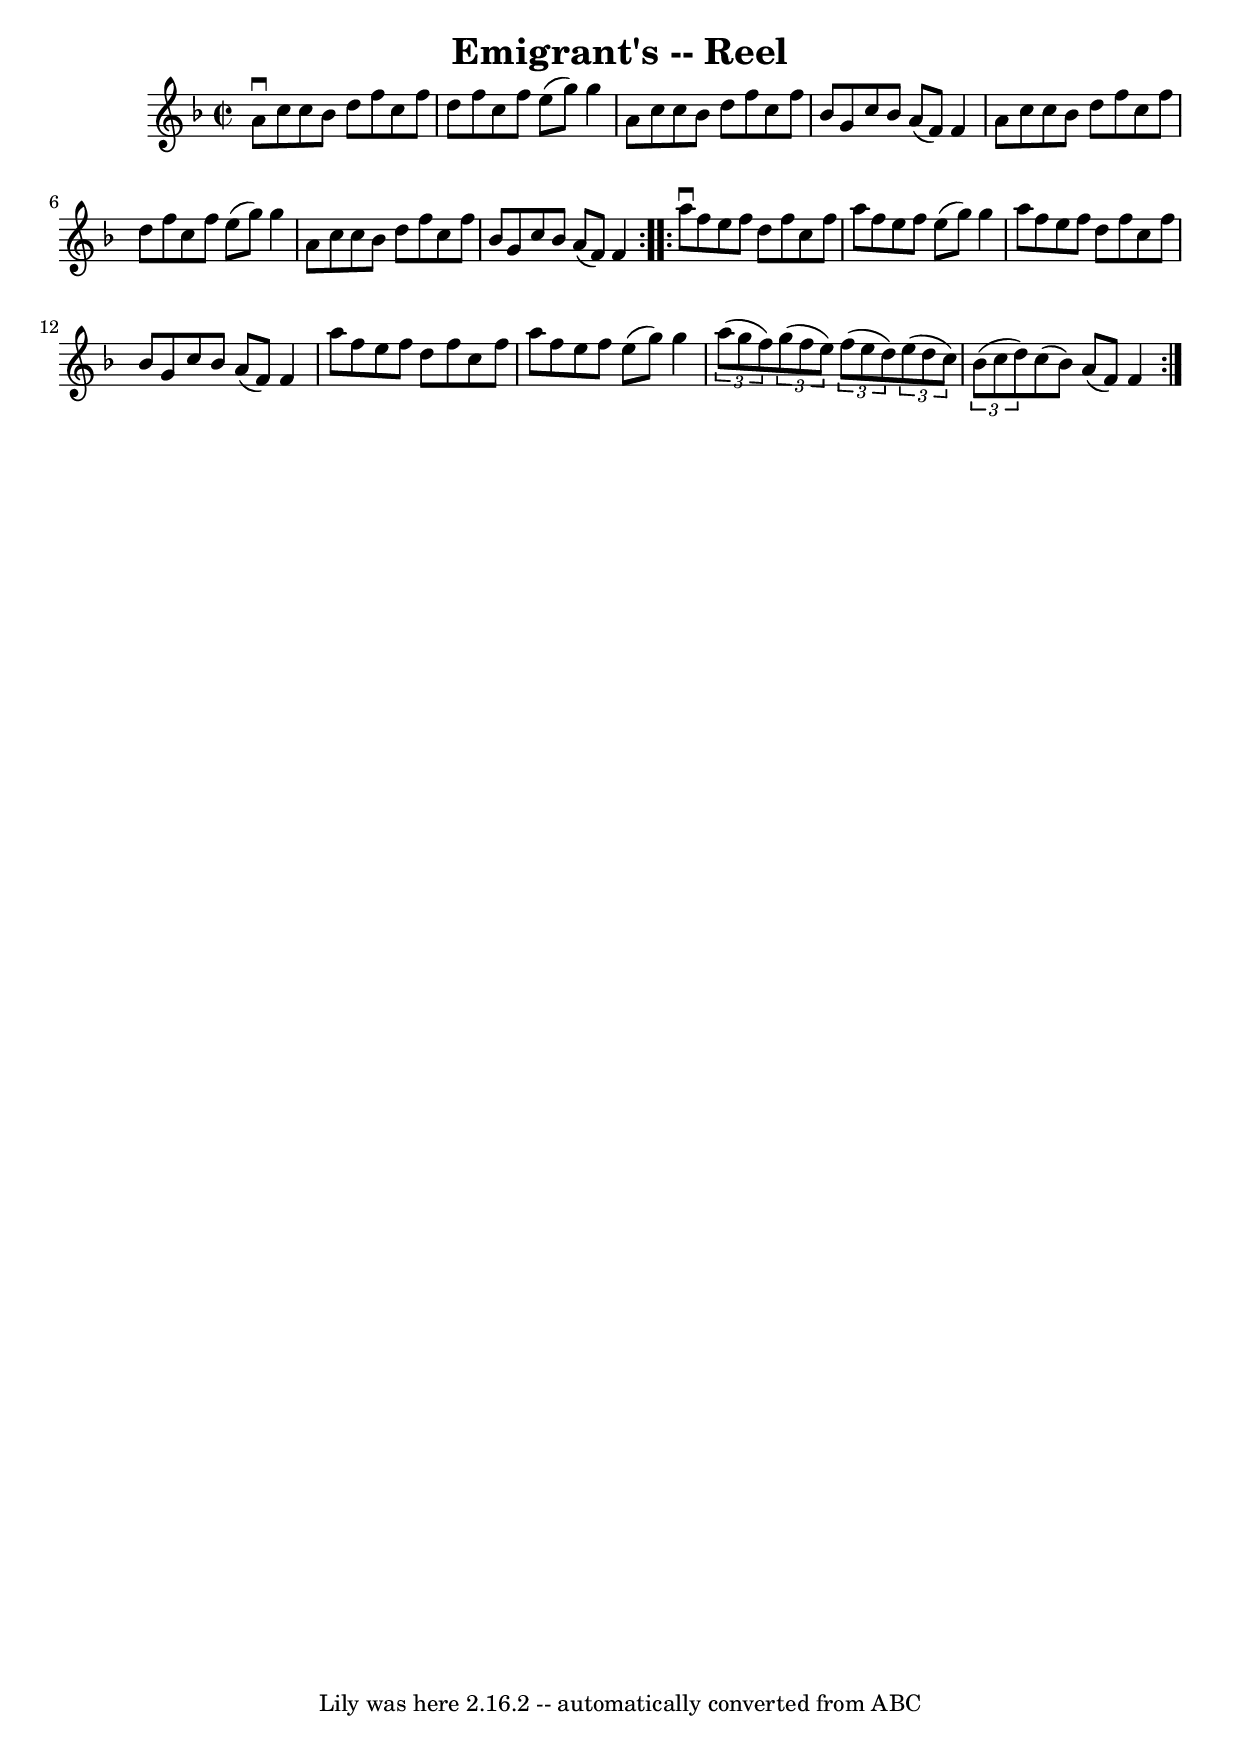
\version "2.7.40"
\include "Mammoth.ily"
\header {
	%% book = "Ryan's Mammoth Collection"
	crossRefNumber = "1"
	footnotes = "\\\\287"
	origin = "SCOTCH"
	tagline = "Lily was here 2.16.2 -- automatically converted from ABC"
	title = "Emigrant's -- Reel"
}
voicedefault =  {


\repeat volta 2 {
\override Staff.TimeSignature #'style = #'C
 \time 2/2 
\key f \major a'8^\downbow c''8 c''8 bes'8 d''8    
f''8 c''8 f''8    |
 d''8 f''8 c''8 f''8 e''8 (
g''8) g''4    |
 a'8 c''8 c''8 bes'8 d''8 f''8    
c''8 f''8    |
 bes'8 g'8 c''8 bes'8 a'8 (f'8)   
f'4    |
 a'8 c''8 c''8 bes'8 d''8 f''8 c''8    
f''8    |
 d''8 f''8 c''8 f''8 e''8 (g''8) g''4    
|
 a'8 c''8 c''8 bes'8 d''8 f''8 c''8 f''8    
|
 bes'8 g'8 c''8 bes'8 a'8 (f'8) f'4  }     
\repeat volta 2 { a''8^\downbow f''8 e''8 f''8 d''8 f''8    
c''8 f''8    |
 a''8 f''8 e''8 f''8 e''8 (g''8)   
g''4    |
 a''8 f''8 e''8 f''8 d''8 f''8 c''8 f''8 
   |
 bes'8 g'8 c''8 bes'8 a'8 (f'8) f'4    
|
 a''8 f''8 e''8 f''8 d''8 f''8 c''8 f''8    
|
 a''8 f''8 e''8 f''8 e''8 (g''8) g''4    |
 
  \times 2/3 { a''8 (g''8 f''8) }   \times 2/3 { g''8 (f''8    
e''8) }   \times 2/3 { f''8 (e''8 d''8) }   \times 2/3 { e''8 (
 d''8 c''8) }   |
     \times 2/3 { bes'8 (c''8 d''8) } 
 c''8 (bes'8) a'8 (f'8) f'4    }   
}

\score{
    <<

	\context Staff="default"
	{
	    \voicedefault 
	}

    >>
	\layout {
	}
	\midi {}
}
